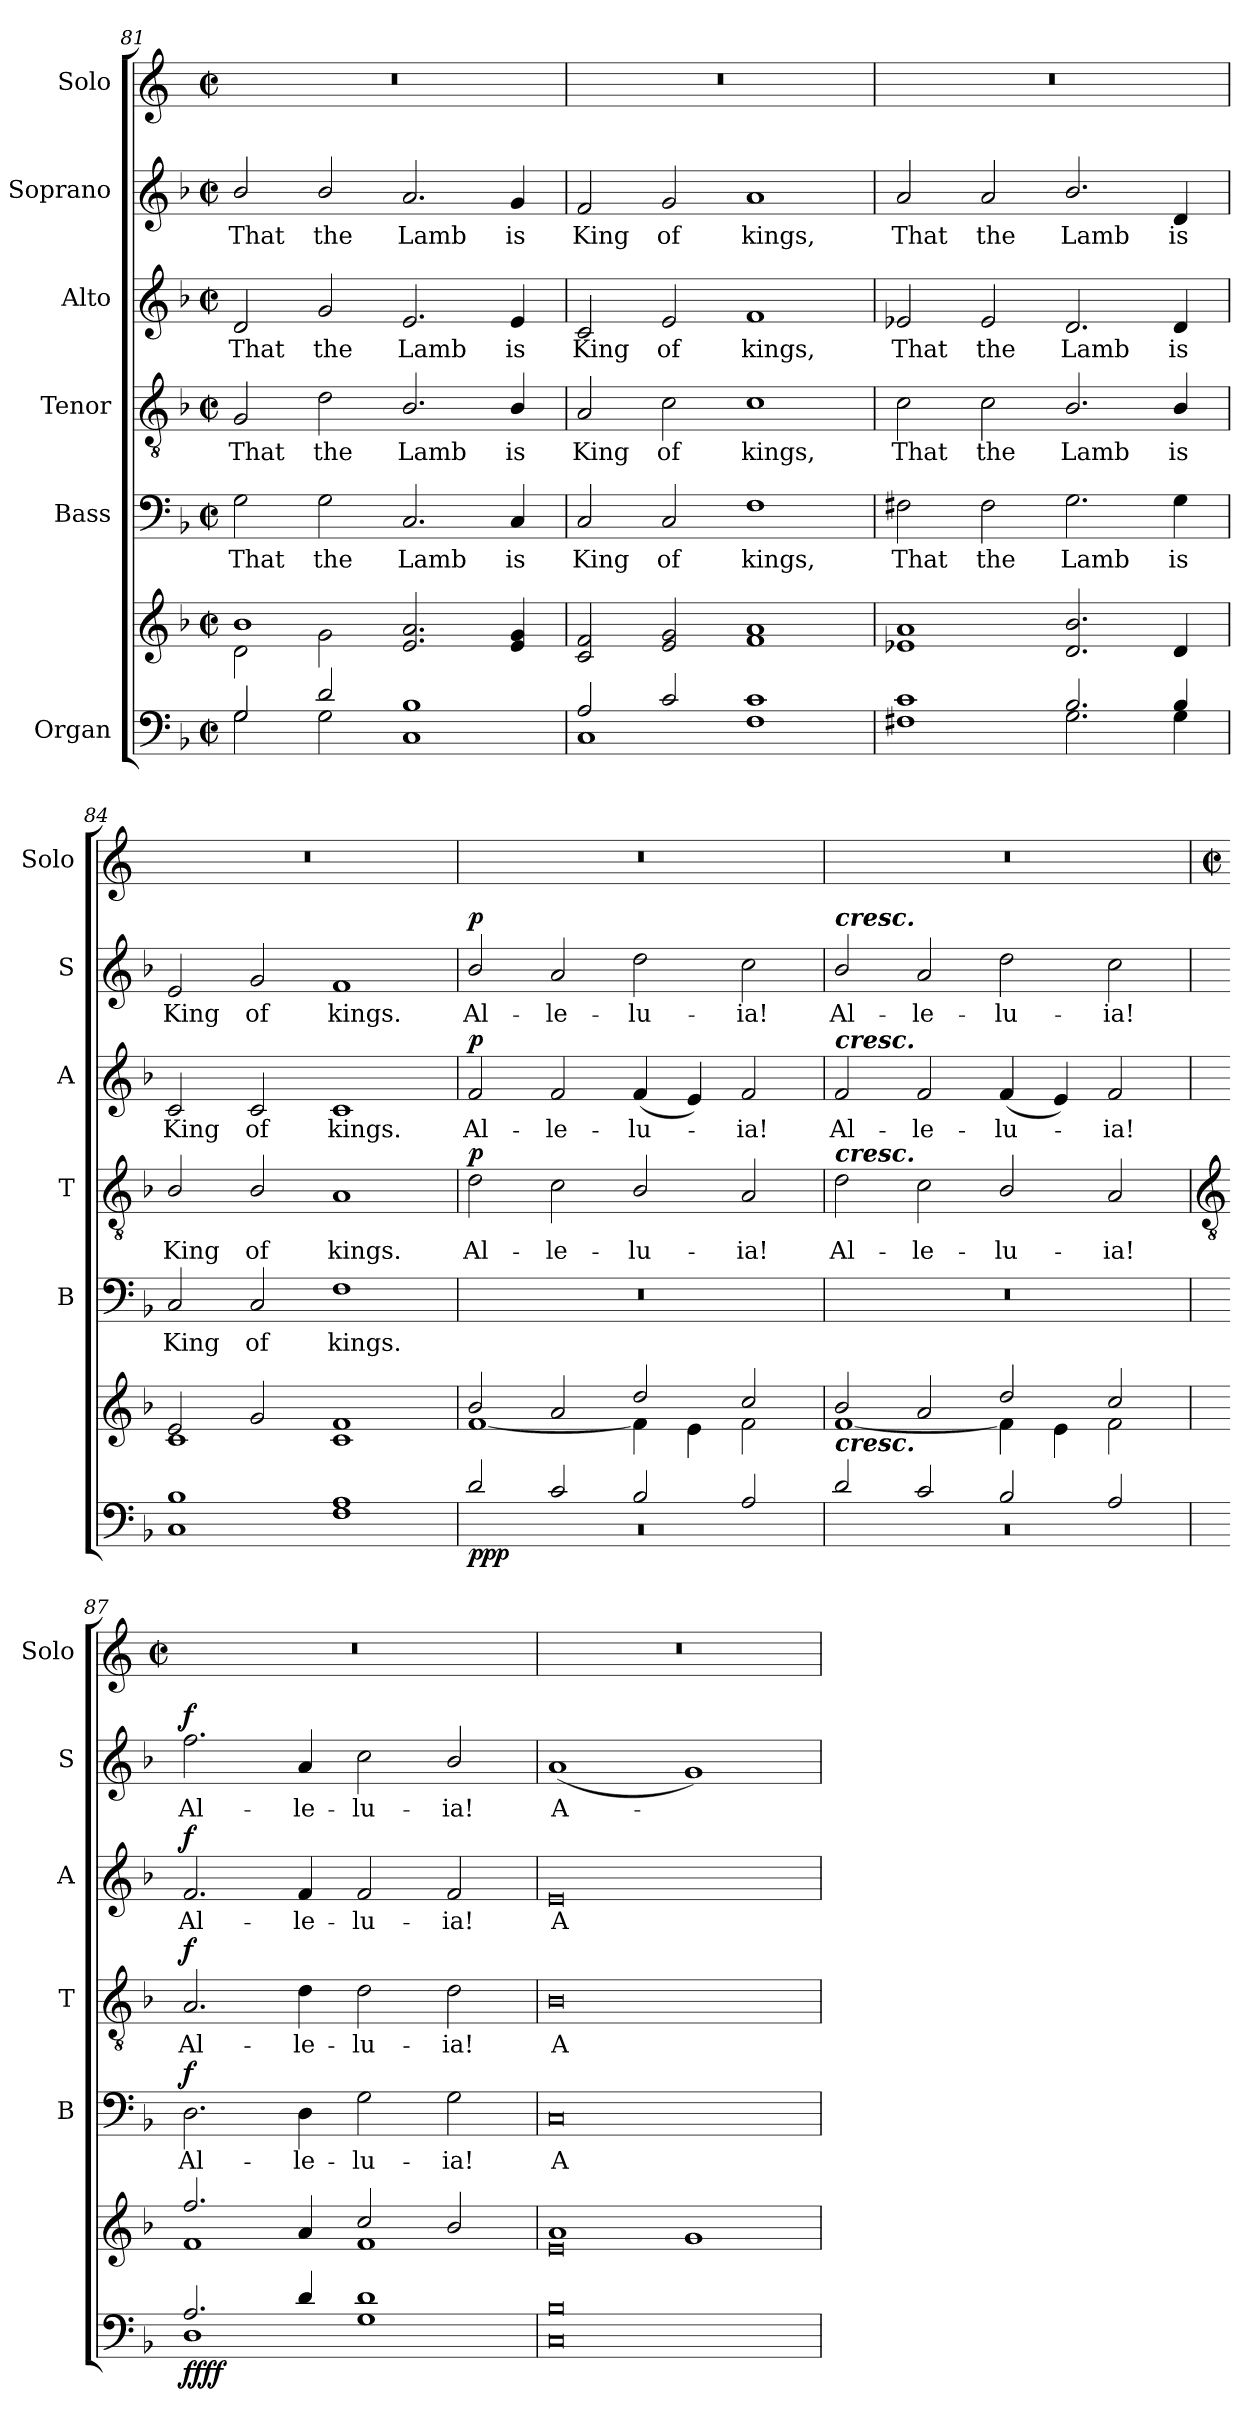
**kern	**kern	**dynam	**kern	**text	**dynam	**kern	**text	**dynam	**kern	**text	**dynam	**kern	**text	**dynam	**kern
*part6	*part6	*part6	*part5	*part5	*part5	*part4	*part4	*part4	*part3	*part3	*part3	*part2	*part2	*part2	*part1
*staff7	*staff6	*staff6/7	*staff5	*staff5	*staff5	*staff4	*staff4	*staff4	*staff3	*staff3	*staff3	*staff2	*staff2	*staff2	*staff1
*I"Organ	*	*	*I"Bass	*	*	*I"Tenor	*	*	*I"Alto	*	*	*I"Soprano	*	*	*I"Solo
*	*	*	*I'B	*	*	*I'T	*	*	*I'A	*	*	*I'S	*	*	*I'Solo
!!LO:LB:g=z
*clefF4	*clefG2	*	*clefF4	*	*	*clefGv2	*	*	*clefG2	*	*	*clefG2	*	*	*clefG2
*k[b-]	*k[b-]	*	*k[b-]	*	*	*k[b-]	*	*	*k[b-]	*	*	*k[b-]	*	*	*k[]
*F:	*F:	*	*F:	*	*	*F:	*	*	*F:	*	*	*F:	*	*	*C:
*M4/2	*M4/2	*	*M4/2	*	*	*M4/2	*	*	*M4/2	*	*	*M4/2	*	*	*M4/2
*met(c|)	*met(c|)	*	*met(c|)	*	*	*met(c|)	*	*	*met(c|)	*	*	*met(c|)	*	*	*met(c|)
=81	=81	=81	=81	=81	=81	=81	=81	=81	=81	=81	=81	=81	=81	=81	=81
*^	*^	*	*	*	*	*	*	*	*	*	*	*	*	*	*
!	!	!	!	!	!	!LO:LY:b	!	!	!LO:LY:b	!	!	!LO:LY:b	!	!	!LO:LY:b	!	!
2G/	2G\	1b-/	2d\	.	2G\	That	.	2G/	That	.	2d/	That	.	2b-/	That	.	0r
!	!	!	!	!	!	!LO:LY:b	!	!	!LO:LY:b	!	!	!LO:LY:b	!	!	!LO:LY:b	!	!
2d/	2G\	.	2g\	.	2G\	the	.	2d\	the	.	2g/	the	.	2b-/	the	.	.
!	!	!	!	!	!	!LO:LY:b	!	!	!LO:LY:b	!	!	!LO:LY:b	!	!	!LO:LY:b	!	!
1B-/	1C\	2.e/ 2.a/	1ryy	.	2.C	Lamb	.	2.B-/	Lamb	.	2.e	Lamb	.	2.a	Lamb	.	.
!	!	!	!	!	!	!LO:LY:b	!	!	!LO:LY:b	!	!	!LO:LY:b	!	!	!LO:LY:b	!	!
.	.	4e/ 4g/	.	.	4C	is	.	4B-/	is	.	4e	is	.	4g	is	.	.
=82	=82	=82	=82	=82	=82	=82	=82	=82	=82	=82	=82	=82	=82	=82	=82	=82	=82
!	!	!	!	!	!	!LO:LY:b	!	!	!LO:LY:b	!	!	!LO:LY:b	!	!	!LO:LY:b	!	!
2A/	1C\	2c/ 2f/	0ryy	.	2C	King	.	2A	King	.	2c	King	.	2f	King	.	0r
!	!	!	!	!	!	!LO:LY:b	!	!	!LO:LY:b	!	!	!LO:LY:b	!	!	!LO:LY:b	!	!
2c/	.	2e/ 2g/	.	.	2C	of	.	2c	of	.	2e	of	.	2g	of	.	.
!	!	!	!	!	!	!LO:LY:b	!	!	!LO:LY:b	!	!	!LO:LY:b	!	!	!LO:LY:b	!	!
1c/	1F\	1f/ 1a/	.	.	1F	kings,	.	1c	kings,	.	1f	kings,	.	1a	kings,	.	.
=83	=83	=83	=83	=83	=83	=83	=83	=83	=83	=83	=83	=83	=83	=83	=83	=83	=83
!	!	!	!	!	!	!LO:LY:b	!	!	!LO:LY:b	!	!	!LO:LY:b	!	!	!LO:LY:b	!	!
1c/	1F#X\	1e-X/ 1a/	0ryy	.	2F#X	That	.	2c	That	.	2e-X	That	.	2a	That	.	0r
!	!	!	!	!	!	!LO:LY:b	!	!	!LO:LY:b	!	!	!LO:LY:b	!	!	!LO:LY:b	!	!
.	.	.	.	.	2F#	the	.	2c	the	.	2e-	the	.	2a	the	.	.
!	!	!	!	!	!	!LO:LY:b	!	!	!LO:LY:b	!	!	!LO:LY:b	!	!	!LO:LY:b	!	!
2.B-/	2.G\	2.d/ 2.b-/	.	.	2.G	Lamb	.	2.B-/	Lamb	.	2.d	Lamb	.	2.b-/	Lamb	.	.
!	!	!	!	!	!	!LO:LY:b	!	!	!LO:LY:b	!	!	!LO:LY:b	!	!	!LO:LY:b	!	!
4B-/	4G\	4d/	.	.	4G	is	.	4B-/	is	.	4d	is	.	4d	is	.	.
=84	=84	=84	=84	=84	=84	=84	=84	=84	=84	=84	=84	=84	=84	=84	=84	=84	=84
!	!	!	!	!	!	!LO:LY:b	!	!	!LO:LY:b	!	!	!LO:LY:b	!	!	!LO:LY:b	!	!
1B-/	1C\	2e/	1c\	.	2C	King	.	2B-/	King	.	2c	King	.	2e	King	.	0r
!	!	!	!	!	!	!LO:LY:b	!	!	!LO:LY:b	!	!	!LO:LY:b	!	!	!LO:LY:b	!	!
.	.	2g/	.	.	2C	of	.	2B-/	of	.	2c	of	.	2g	of	.	.
!	!	!	!	!	!	!LO:LY:b	!	!	!LO:LY:b	!	!	!LO:LY:b	!	!	!LO:LY:b	!	!
1A/	1F\	1c/ 1f/	1ryy	.	1F	kings.	.	1A	kings.	.	1c	kings.	.	1f	kings.	.	.
=85	=85	=85	=85	=85	=85	=85	=85	=85	=85	=85	=85	=85	=85	=85	=85	=85	=85
!	!	!	!	!LO:DY:b=2	!	!	!	!	!LO:LY:b	!	!	!LO:LY:b	!	!	!LO:LY:b	!	!
!	!	!	!	!LO:DY:n=1:b	!	!	!	!	!	!	!	!	!	!	!	!	!
!	!	!	!	!LO:DY:n=2:b	!	!	!	!	!	!LO:DY:b	!	!	!LO:DY:b	!	!	!LO:DY:b	!
2d/	0r	2b-/	[1f\	p p p	0r	.	.	2d	Al-	p	2f	Al-	p	2b-/	Al-	p	0r
!	!	!	!	!	!	!	!	!	!LO:LY:b	!	!	!LO:LY:b	!	!	!LO:LY:b	!	!
2c/	.	2a/	.	.	.	.	.	2c	-le-	.	2f	-le-	.	2a	-le-	.	.
!	!	!	!	!	!	!	!	!	!LO:LY:b	!	!	!LO:LY:b	!	!	!LO:LY:b	!	!
2B-/	.	2dd/	4f\]	.	.	.	.	2B-/	-lu-	.	(<4f	-lu-	.	2dd	-lu-	.	.
.	.	.	4e\	.	.	.	.	.	.	.	4e)	.	.	.	.	.	.
!	!	!	!	!	!	!	!	!	!LO:LY:b	!	!	!LO:LY:b	!	!	!LO:LY:b	!	!
2A/	.	2cc/	2f\	.	.	.	.	2A	-ia!	.	2f	ia!	.	2cc	-ia!	.	.
=86	=86	=86	=86	=86	=86	=86	=86	=86	=86	=86	=86	=86	=86	=86	=86	=86	=86
!	!	!	!	!	!	!	!	!	!	!	!	!	!	!LO:TX:a:Bi:t=cresc.	!	!	!
!	!	!	!	!	!	!	!	!	!	!	!LO:TX:a:Bi:t=cresc.	!	!	!	!	!	!
!	!	!	!	!	!	!	!	!LO:TX:a:Bi:t=cresc.	!	!	!	!	!	!	!	!	!
!	!	!LO:TX:b:Bi:t=cresc.	!	!	!	!	!	!	!	!	!	!	!	!	!	!	!
!	!	!	!	!	!	!	!	!	!LO:LY:b	!	!	!LO:LY:b	!	!	!LO:LY:b	!	!
2d/	0r	2b-/	[1f\	.	0r	.	.	2d	Al-	.	2f	Al-	.	2b-/	Al-	.	0r
!	!	!	!	!	!	!	!	!	!LO:LY:b	!	!	!LO:LY:b	!	!	!LO:LY:b	!	!
2c/	.	2a/	.	.	.	.	.	2c	-le-	.	2f	-le-	.	2a	-le-	.	.
!	!	!	!	!	!	!	!	!	!LO:LY:b	!	!	!LO:LY:b	!	!	!LO:LY:b	!	!
2B-/	.	2dd/	4f\]	.	.	.	.	2B-/	-lu-	.	(<4f	-lu-	.	2dd	-lu-	.	.
.	.	.	4e\	.	.	.	.	.	.	.	4e)	.	.	.	.	.	.
!	!	!	!	!	!	!	!	!	!LO:LY:b	!	!	!LO:LY:b	!	!	!LO:LY:b	!	!
2A/	.	2cc/	2f\	.	.	.	.	2A	-ia!	.	2f	ia!	.	2cc	-ia!	.	.
!!LO:LB:g=z
=87	=87	=87	=87	=87	=87	=87	=87	=87	=87	=87	=87	=87	=87	=87	=87	=87	=87
*	*	*	*	*	*	*	*	*clefGv2	*	*	*	*	*	*	*	*	*
*	*	*	*	*	*	*	*	*	*	*	*	*	*	*	*	*	*M4/2
*	*	*	*	*	*	*	*	*	*	*	*	*	*	*	*	*	*met(c|)
!	!	!	!	!LO:DY:b=2	!	!LO:LY:b	!	!	!LO:LY:b	!	!	!LO:LY:b	!	!	!LO:LY:b	!	!
!	!	!	!	!LO:DY:n=1:b=2	!	!	!	!	!	!	!	!	!	!	!	!	!
!	!	!	!	!LO:DY:n=2:b	!	!	!	!	!	!	!	!	!	!	!	!	!
!	!	!	!	!LO:DY:n=3:b	!	!	!LO:DY:b	!	!	!LO:DY:b	!	!	!LO:DY:b	!	!	!LO:DY:b	!
2.A/	1D\	2.ff/	1f\	f f f f	2.D	Al-	f	2.A	Al-	f	2.f	Al-	f	2.ff	Al-	f	0r
!	!	!	!	!	!	!LO:LY:b	!	!	!LO:LY:b	!	!	!LO:LY:b	!	!	!LO:LY:b	!	!
4d/	.	4a/	.	.	4D	-le-	.	4d	-le-	.	4f	-le-	.	4a	-le-	.	.
!	!	!	!	!	!	!LO:LY:b	!	!	!LO:LY:b	!	!	!LO:LY:b	!	!	!LO:LY:b	!	!
1d/	1G\	2cc/	1f\	.	2G	-lu-	.	2d	-lu-	.	2f	-lu-	.	2cc	-lu-	.	.
!	!	!	!	!	!	!LO:LY:b	!	!	!LO:LY:b	!	!	!LO:LY:b	!	!	!LO:LY:b	!	!
.	.	2b-/	.	.	2G	-ia!	.	2d	-ia!	.	2f	-ia!	.	2b-/	-ia!	.	.
=88	=88	=88	=88	=88	=88	=88	=88	=88	=88	=88	=88	=88	=88	=88	=88	=88	=88
!	!	!	!	!	!	!LO:LY:b	!	!	!LO:LY:b	!	!	!LO:LY:b	!	!	!LO:LY:b	!	!
0B-/	0C\	1a/	0e\	.	0C	A-	.	0B-	A-	.	0e	A-	.	(<1a	A-	.	0r
.	.	1g/	.	.	.	.	.	.	.	.	.	.	.	1g)	.	.	.
*v	*v	*	*	*	*	*	*	*	*	*	*	*	*	*	*	*	*
*	*v	*v	*	*	*	*	*	*	*	*	*	*	*	*	*	*
=	=	=	=	=	=	=	=	=	=	=	=	=	=	=	=
*-	*-	*-	*-	*-	*-	*-	*-	*-	*-	*-	*-	*-	*-	*-	*-
